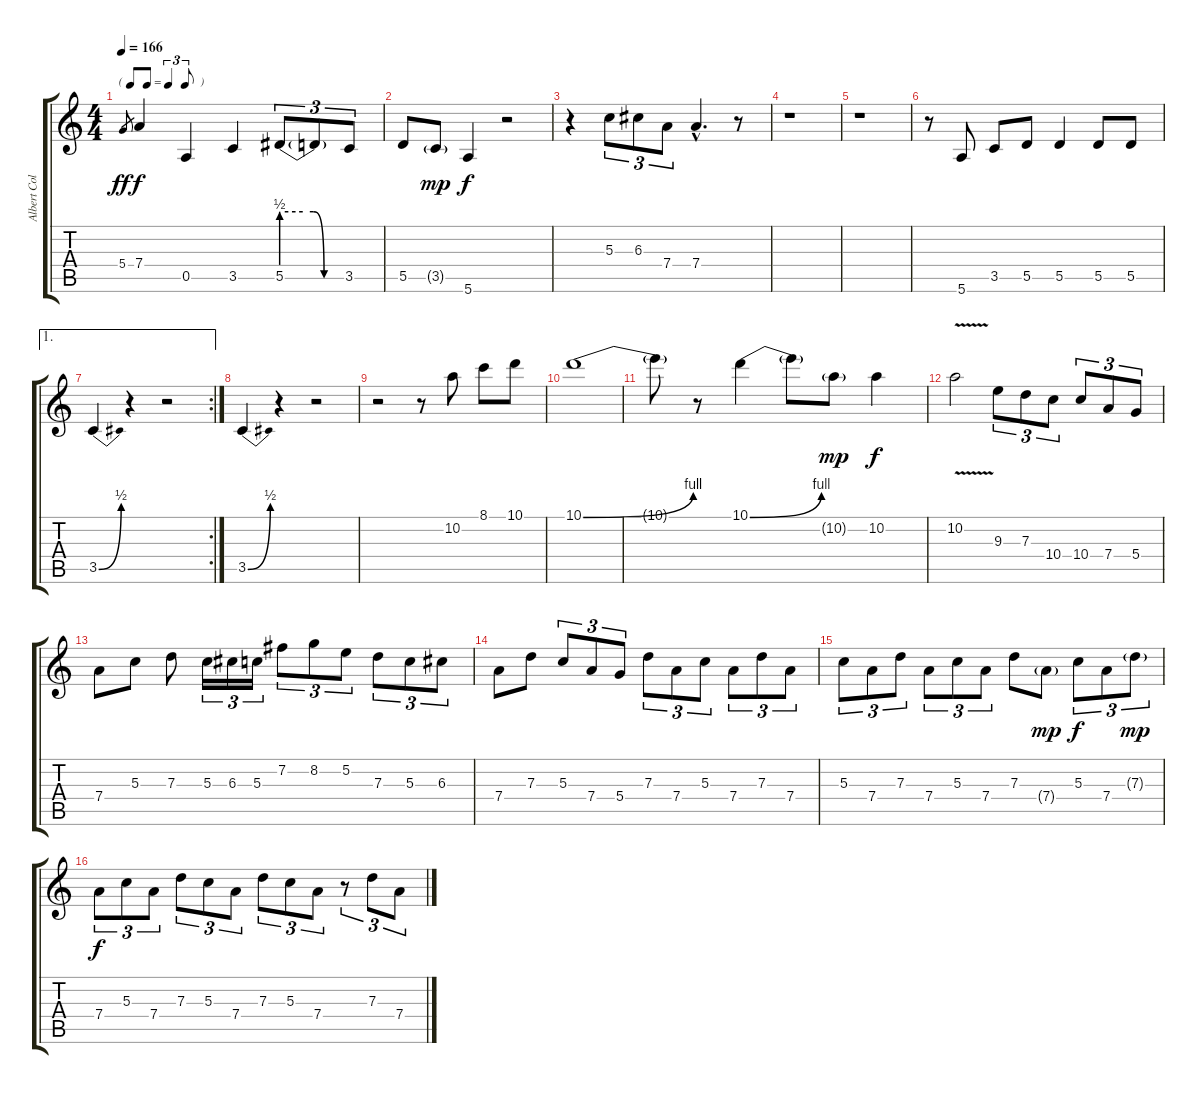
\track ("Albert Collins" "Albert Col") {instrument electricguitarclean}
\staff {score tabs}
\tuning (E4 B3 G3 D3 A2 E2) {hide}
\ts (4 4)
\tf triplet8th
\tempo 166
\clef g2
\ks c
5.4.8{gr dy ff} 7.4.4{dy f} 0.5.4 3.5.4 5.5{be (custom 0 2 20 2 30 2 40 0 60 0)}.8{tu (3 2)} 5.5{t}.8{tu (3 2)} 3.5.8{tu (3 2)} |
5.5.8 3.5{g}.8{dy mp} 5.6.4{dy f} r.2 |
r.4 5.3.8{tu (3 2)} 6.3.8{tu (3 2)} 7.4.8{tu (3 2)} 7.4{hac}.4{d} r.8 |
r.1 |
r.1 |
r.8 5.6.8 3.5.8 5.5.8 5.5.4 5.5.8 5.5.8 |
\ae 1
\rc 2
3.5{be (bend 0 0 60 2)}.4 r.4 r.2 |
3.5{be (bend 0 0 60 2)}.4 r.4 r.2 |
r.2{volume 16} r.8 10.2.8 8.1.8 10.1.8 |
10.1{be (bend 0 0 60 4)}.1 |
10.1{t}.8 r.8 10.1{be (bend 0 0 60 4)}.4 10.1{t}.8 10.2{g}.8{dy mp} 10.2.4{dy f} |
10.2{v}.2 9.3.8{tu (3 2)} 7.3.8{tu (3 2)} 10.4.8{tu (3 2)} 10.4.8{tu (3 2)} 7.4.8{tu (3 2)} 5.4.8{tu (3 2)} |
7.4.8 5.3.8 7.3.8 5.3.16{tu (3 2)} 6.3.16{tu (3 2)} 5.3.16{tu (3 2)} 7.2.8{tu (3 2)} 8.2.8{tu (3 2)} 5.2.8{tu (3 2)} 7.3.8{tu (3 2)} 5.3.8{tu (3 2)} 6.3.8{tu (3 2)} |
7.4.8 7.3.8 5.3.8{tu (3 2)} 7.4.8{tu (3 2)} 5.4.8{tu (3 2)} 7.3.8{tu (3 2)} 7.4.8{tu (3 2)} 5.3.8{tu (3 2)} 7.4.8{tu (3 2)} 7.3.8{tu (3 2)} 7.4.8{tu (3 2)} |
5.3.8{tu (3 2)} 7.4.8{tu (3 2)} 7.3.8{tu (3 2)} 7.4.8{tu (3 2)} 5.3.8{tu (3 2)} 7.4.8{tu (3 2)} 7.3.8 7.4{g}.8{dy mp} 5.3.8{tu (3 2) dy f} 7.4.8{tu (3 2)} 7.3{g}.8{tu (3 2) dy mp} |
7.4.8{tu (3 2) dy f} 5.3.8{tu (3 2)} 7.4.8{tu (3 2)} 7.3.8{tu (3 2)} 5.3.8{tu (3 2)} 7.4.8{tu (3 2)} 7.3.8{tu (3 2)} 5.3.8{tu (3 2)} 7.4.8{tu (3 2)} r.8{tu (3 2)} 7.3.8{tu (3 2)} 7.4.8{tu (3 2)}
